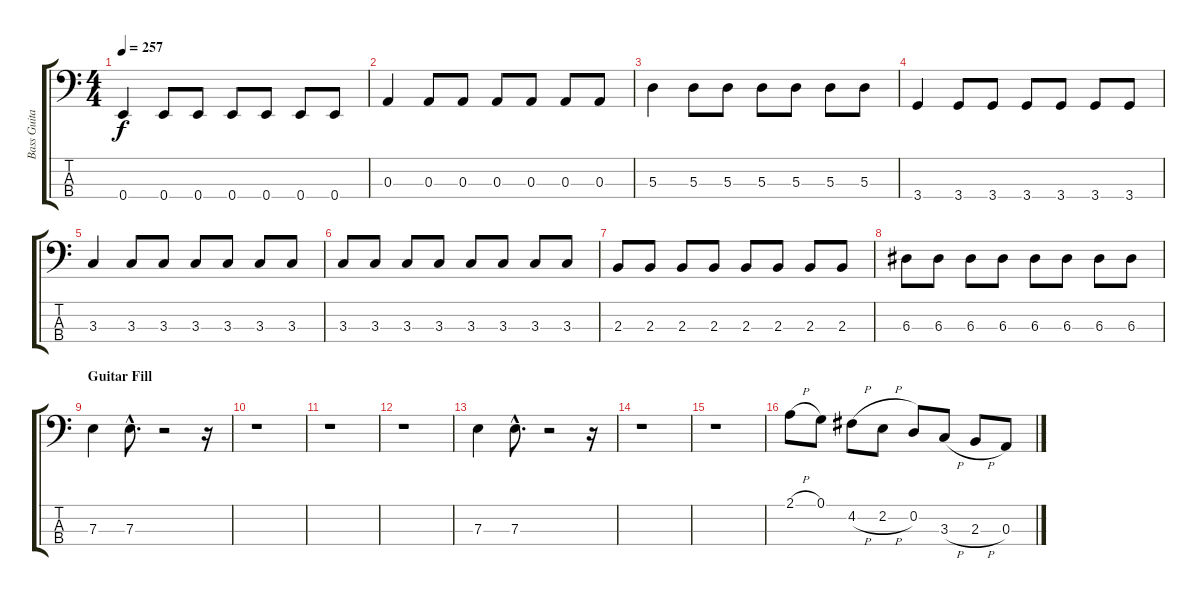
\track ("Bass Guitar" "Bass Guita") {instrument electricbasspick}
\staff {score tabs}
\tuning (G2 D2 A1 E1) {hide}
\ts (4 4)
\tempo 257
\clef f4
\ks c
0.4.4{dy f} 0.4.8 0.4.8 0.4.8 0.4.8 0.4.8 0.4.8 |
0.3.4 0.3.8 0.3.8 0.3.8 0.3.8 0.3.8 0.3.8 |
5.3.4 5.3.8 5.3.8 5.3.8 5.3.8 5.3.8 5.3.8 |
3.4.4 3.4.8 3.4.8 3.4.8 3.4.8 3.4.8 3.4.8 |
3.3.4 3.3.8 3.3.8 3.3.8 3.3.8 3.3.8 3.3.8 |
3.3.8 3.3.8 3.3.8 3.3.8 3.3.8 3.3.8 3.3.8 3.3.8 |
2.3.8 2.3.8 2.3.8 2.3.8 2.3.8 2.3.8 2.3.8 2.3.8 |
6.3.8 6.3.8 6.3.8 6.3.8 6.3.8 6.3.8 6.3.8 6.3.8 |
\section ("" "Guitar Fill")
7.3.4 7.3{hac}.8{d} r.2 r.16 |
r.1 |
r.1 |
r.1 |
7.3.4 7.3{hac}.8{d} r.2 r.16 |
r.1 |
r.1 |
2.1{h}.8 0.1.8 4.2{h}.8 2.2{h}.8 0.2.8 3.3{h}.8 2.3{h}.8 0.3.8
